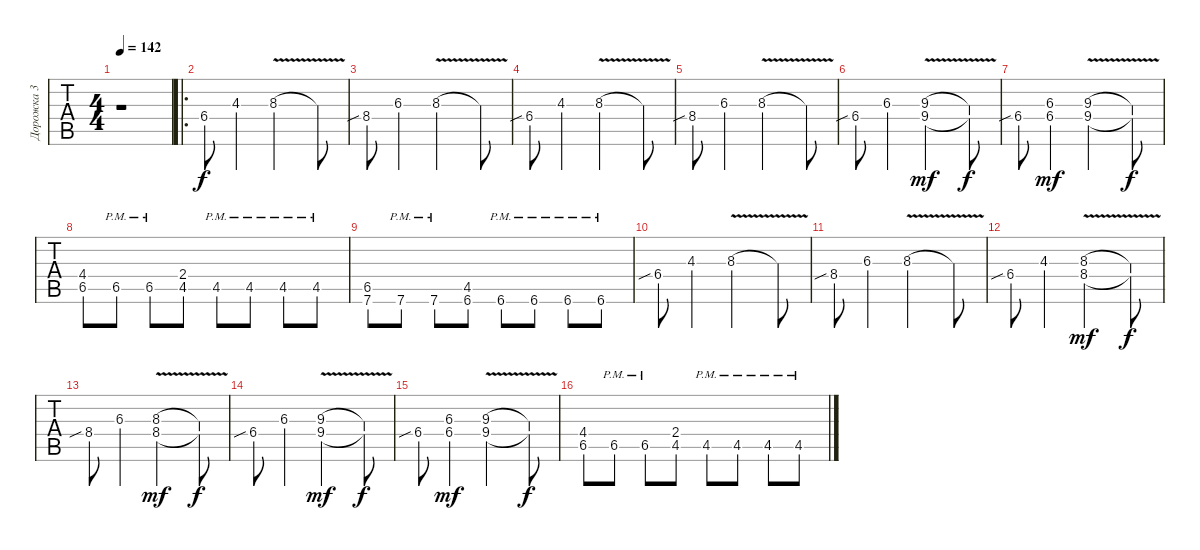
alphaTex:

\track ("Дорожка 3" "Дорожка 3") {instrument electricguitarclean}
\staff {tabs}
\tuning (E4 B3 G3 D3 A2 E2) {hide}
\ts (4 4)
\tempo 142
\clef g2
\ks c
r.1{dy f} |
\ro
6.4.8 4.3.4 8.3{v}.2 8.3{t}.8 |
8.4{sib}.8 6.3.4 8.3{v}.2 8.3{t}.8 |
6.4{sib}.8 4.3.4 8.3{v}.2 8.3{t}.8 |
8.4{sib}.8 6.3.4 8.3{v}.2 8.3{t}.8 |
6.4{sib}.8 6.3.4 (9.3{v} 9.4{v}).2{dy mf} (9.3{t} 9.4{t}).8{dy f} |
6.4{sib}.8 (6.3 6.4).4{dy mf} (9.3{v} 9.4{v}).2 (9.3{t} 9.4{t}).8{dy f} |
(4.4 6.5).8 6.5{pm}.8 6.5{pm}.8 (2.4 4.5).8 4.5{pm}.8 4.5{pm}.8 4.5{pm}.8 4.5{pm}.8 |
(6.5 7.6).8 7.6{pm}.8 7.6{pm}.8 (4.5 6.6).8 6.6{pm}.8 6.6{pm}.8 6.6{pm}.8 6.6{pm}.8 |
6.4{sib}.8 4.3.4 8.3{v}.2 8.3{t}.8 |
8.4{sib}.8 6.3.4 8.3{v}.2 8.3{t}.8 |
6.4{sib}.8 4.3.4 (8.3{v} 8.4{v}).2{dy mf} (8.3{t} 8.4{t}).8{dy f} |
8.4{sib}.8 6.3.4 (8.3{v} 8.4{v}).2{dy mf} (8.3{t} 8.4{t}).8{dy f} |
6.4{sib}.8 6.3.4 (9.3{v} 9.4{v}).2{dy mf} (9.3{t} 9.4{t}).8{dy f} |
6.4{sib}.8 (6.3 6.4).4{dy mf} (9.3{v} 9.4{v}).2 (9.3{t} 9.4{t}).8{dy f} |
(4.4 6.5).8 6.5{pm}.8 6.5{pm}.8 (2.4 4.5).8 4.5{pm}.8 4.5{pm}.8 4.5{pm}.8 4.5{pm}.8
